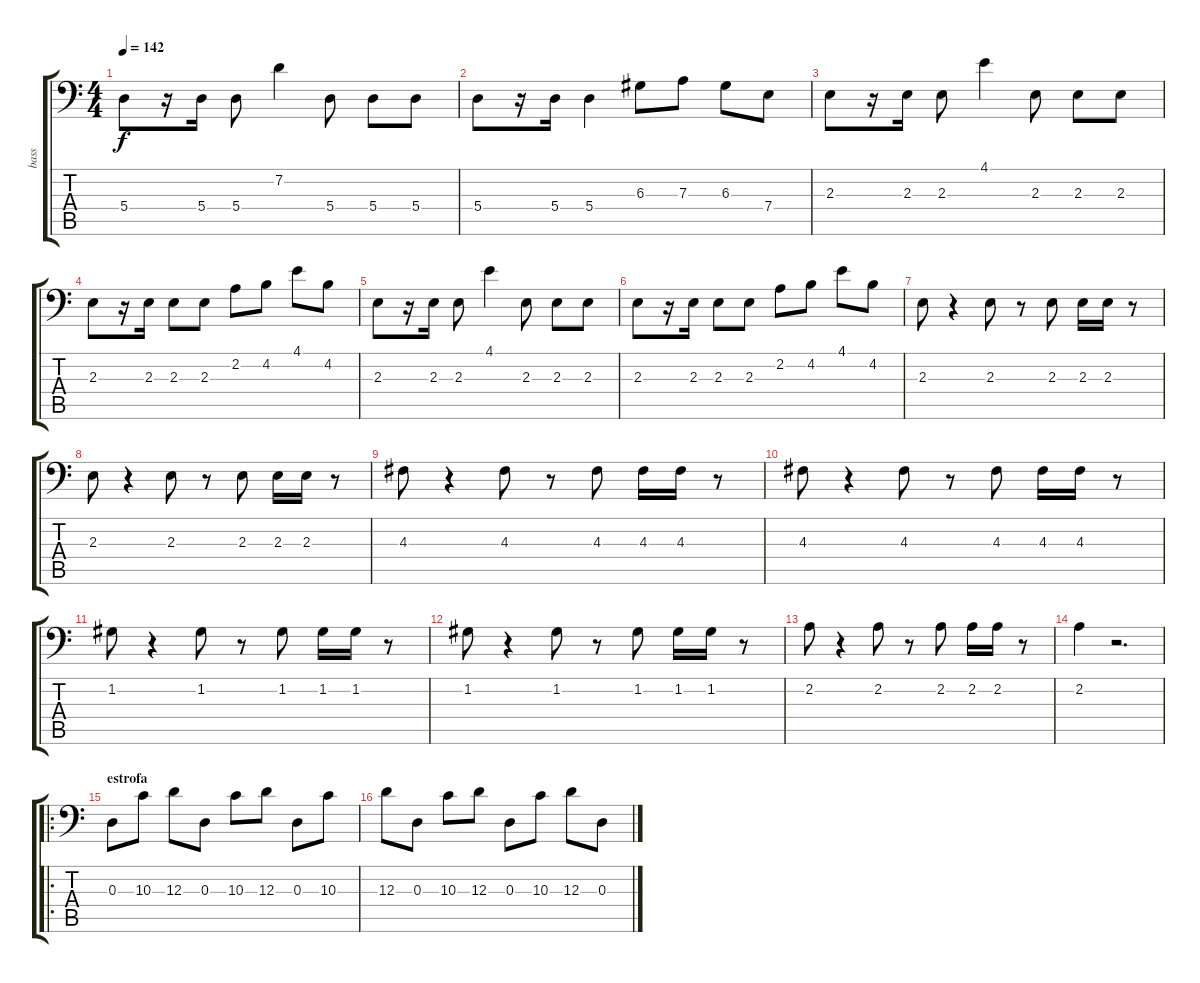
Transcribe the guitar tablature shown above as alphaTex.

\track ("bass" "bass") {instrument electricbassfinger}
\staff {score tabs}
\tuning (C3 G2 D2 A1 E1 B0) {hide}
\ts (4 4)
\tempo 142
\clef f4
\ks c
5.4.8{dy f} r.16 5.4.16 5.4.8 7.2.4 5.4.8 5.4.8 5.4.8 |
5.4.8 r.16 5.4.16 5.4.4 6.3.8 7.3.8 6.3.8 7.4.8 |
2.3.8 r.16 2.3.16 2.3.8 4.1.4 2.3.8 2.3.8 2.3.8 |
2.3.8 r.16 2.3.16 2.3.8 2.3.8 2.2.8 4.2.8 4.1.8 4.2.8 |
2.3.8 r.16 2.3.16 2.3.8 4.1.4 2.3.8 2.3.8 2.3.8 |
2.3.8 r.16 2.3.16 2.3.8 2.3.8 2.2.8 4.2.8 4.1.8 4.2.8 |
2.3.8 r.4 2.3.8 r.8 2.3.8 2.3.16 2.3.16 r.8 |
2.3.8 r.4 2.3.8 r.8 2.3.8 2.3.16 2.3.16 r.8 |
4.3.8 r.4 4.3.8 r.8 4.3.8 4.3.16 4.3.16 r.8 |
4.3.8 r.4 4.3.8 r.8 4.3.8 4.3.16 4.3.16 r.8 |
1.2.8 r.4 1.2.8 r.8 1.2.8 1.2.16 1.2.16 r.8 |
1.2.8 r.4 1.2.8 r.8 1.2.8 1.2.16 1.2.16 r.8 |
2.2.8 r.4 2.2.8 r.8 2.2.8 2.2.16 2.2.16 r.8 |
2.2.4 r.2{d} |
\ro
\section ("" "estrofa")
0.3.8 10.3.8 12.3.8 0.3.8 10.3.8 12.3.8 0.3.8 10.3.8 |
12.3.8 0.3.8 10.3.8 12.3.8 0.3.8 10.3.8 12.3.8 0.3.8
